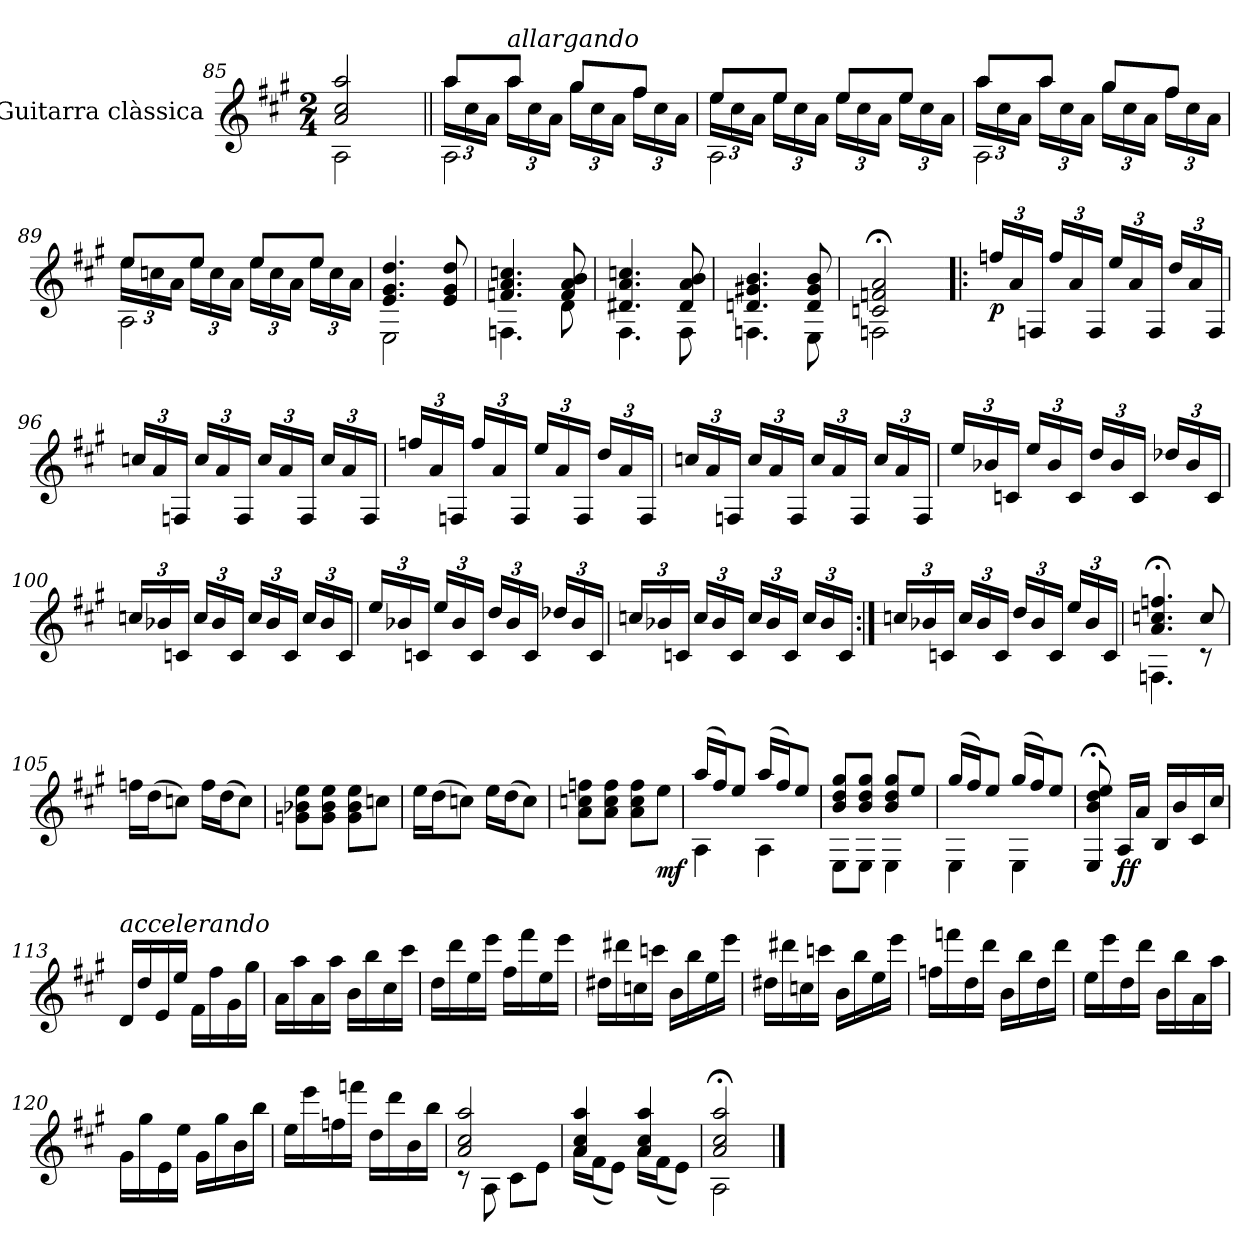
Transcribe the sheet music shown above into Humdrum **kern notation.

**kern	**dynam
*part1	*part1
*staff1	*staff1
*I"Guitarra clàssica	*
*clefG2	*
*ITrd7c12	*
*k[f#c#g#]	*
*A:	*
*M2/4	*
=85	=85
*^	*
2A/ 2c#/ 2a/	2AA\	.
!!LO:LB:g=z	!!
=86||	=86||	=86||
*	*Xbrackettup	*
*v	*v	*
*MM55	*
*^	*
*	*^	*
8a/L	24a\LL	2AA\	.
.	24c#\	.	.
.	24A\JJ	.	.
!LO:TX:a:i:t=allargando	!	!	!
8a/J	24a\LL	.	.
.	24c#\	.	.
.	24A\JJ	.	.
8g#/L	24g#\LL	.	.
.	24c#\	.	.
.	24A\JJ	.	.
8f#/J	24f#\LL	.	.
.	24c#\	.	.
.	24A\JJ	.	.
=87	=87	=87	=87
8e/L	24e\LL	2AA\	.
.	24c#\	.	.
.	24A\JJ	.	.
8e/J	24e\LL	.	.
.	24c#\	.	.
.	24A\JJ	.	.
8e/L	24e\LL	.	.
.	24c#\	.	.
.	24A\JJ	.	.
8e/J	24e\LL	.	.
.	24c#\	.	.
.	24A\JJ	.	.
=88	=88	=88	=88
8a/L	24a\LL	2AA\	.
.	24c#\	.	.
.	24A\JJ	.	.
8a/J	24a\LL	.	.
.	24c#\	.	.
.	24A\JJ	.	.
8g#/L	24g#\LL	.	.
.	24c#\	.	.
.	24A\JJ	.	.
8f#/J	24f#\LL	.	.
.	24c#\	.	.
.	24A\JJ	.	.
!!LO:PB:g=z	!!	!!
=89	=89	=89	=89
8e/L	24e\LL	2AA\	.
.	24cn\	.	.
.	24A\JJ	.	.
8e/J	24e\LL	.	.
.	24c\	.	.
.	24A\JJ	.	.
8e/L	24e\LL	.	.
.	24c\	.	.
.	24A\JJ	.	.
8e/J	24e\LL	.	.
.	24c\	.	.
.	24A\JJ	.	.
*	*v	*v	*
=90	=90	=90
4.E/ 4.G#/ 4.d/	2EE\	.
8E/ 8G#/ 8d/	.	.
=91	=91	=91
4.Fn/ 4.A/ 4.cn/	4.FFn\	.
8F/ 8A/ 8B/	8D\	.
=92	=92	=92
4.D#X/ 4.A/ 4.cn/	4.FF#\	.
8D#/ 8A/ 8B/	8FF#\	.
=93	=93	=93
4.Dn/ 4.G#X/ 4.B/	4.FFn\	.
8D/ 8G#/ 8B/	8EE\	.
=94	=94	=94
2Cn/;< 2Fn/;< 2A/;<	2FFn\	.
!!LO:LB:g=z	!!
=95!|:	=95!|:	=95!|:
!	!	!LO:DY:b
*v	*v	*
24fn/LL	p
24A/	.
24FFn/JJ	.
24f/LL	.
24A/	.
24FF/JJ	.
24e/LL	.
24A/	.
24FF/JJ	.
24d/LL	.
24A/	.
24FF/JJ	.
=96	=96
24cn/LL	.
24A/	.
24FFn/JJ	.
24c/LL	.
24A/	.
24FF/JJ	.
24c/LL	.
24A/	.
24FF/JJ	.
24c/LL	.
24A/	.
24FF/JJ	.
=97	=97
24fn/LL	.
24A/	.
24FFn/JJ	.
24f/LL	.
24A/	.
24FF/JJ	.
24e/LL	.
24A/	.
24FF/JJ	.
24d/LL	.
24A/	.
24FF/JJ	.
!!LO:LB:g=z
=98	=98
24cn/LL	.
24A/	.
24FFn/JJ	.
24c/LL	.
24A/	.
24FF/JJ	.
24c/LL	.
24A/	.
24FF/JJ	.
24c/LL	.
24A/	.
24FF/JJ	.
=99	=99
24e/LL	.
24B-X/	.
24Cn/JJ	.
24e/LL	.
24B-/	.
24C/JJ	.
24d/LL	.
24B-/	.
24C/JJ	.
24d-X/LL	.
24B-/	.
24C/JJ	.
=100	=100
24cn/LL	.
24B-X/	.
24Cn/JJ	.
24c/LL	.
24B-/	.
24C/JJ	.
24c/LL	.
24B-/	.
24C/JJ	.
24c/LL	.
24B-/	.
24C/JJ	.
!!LO:LB:g=z
=101	=101
24e/LL	.
24B-X/	.
24Cn/JJ	.
24e/LL	.
24B-/	.
24C/JJ	.
24d/LL	.
24B-/	.
24C/JJ	.
24d-X/LL	.
24B-/	.
24C/JJ	.
=102	=102
24cn/LL	.
24B-X/	.
24Cn/JJ	.
24c/LL	.
24B-/	.
24C/JJ	.
24c/LL	.
24B-/	.
24C/JJ	.
24c/LL	.
24B-/	.
24C/JJ	.
=103:|!	=103:|!
24cn/LL	.
24B-X/	.
24Cn/JJ	.
24c/LL	.
24B-/	.
24C/JJ	.
24d/LL	.
24B-/	.
24C/JJ	.
24e/LL	.
24B-/	.
24C/JJ	.
!!LO:LB:g=z
=104	=104
*^	*
4.A/;< 4.cn/;< 4.fn/;<	4.FFn\	.
8c/	8rc	.
*v	*v	*
=105	=105
16fn\LL	.
(>16d\J	.
8cn\J)	.
16f\LL	.
(>16d\J	.
8c\J)	.
=106	=106
8Gn\ 8B-X\ 8e\L	.
8G\ 8B-\ 8e\J	.
8G\ 8B-\ 8e\L	.
8cn\J	.
!!LO:LB:g=z
=107	=107
16e\LL	.
(>16d\J	.
8cn\J)	.
16e\LL	.
(>16d\J	.
8c\J)	.
=108	=108
8A\ 8cn\ 8fn\L	.
8A\ 8c\ 8f\J	.
8A\ 8c\ 8f\L	.
!	!LO:DY:b
8e\J	mf
=109	=109
*^	*
(16a/LL	4AA\	.
16f#/J)	.	.
8e/J	.	.
(16a/LL	4AA\	.
16f#/J)	.	.
8e/J	.	.
=110	=110	=110
8B/ 8d/ 8g#/L	8EE\L	.
8B/ 8d/ 8g#/J	8EE\J	.
8B/ 8d/ 8g#/L	4EE\	.
8e/J	.	.
=111	=111	=111
(16g#/LL	4EE\	.
16f#/J)	.	.
8e/J	.	.
(16g#/LL	4EE\	.
16f#/J)	.	.
8e/J	.	.
*v	*v	*
=112	=112
*MM120	*
8EE/;< 8B/;< 8d/;< 8e/;<	.
!	!LO:DY:b
16AA/LL	ff
16A/JJ	.
16BB/LL	.
16B/	.
16C#/	.
16c#/JJ	.
!!LO:PB:g=z
=113	=113
!LO:TX:a:i:t=accelerando	!
16D/LL	.
16d/	.
16E/	.
16e/JJ	.
16F#\LL	.
16f#\	.
16G#\	.
16g#\JJ	.
=114	=114
16A\LL	.
16a\	.
16A\	.
16a\JJ	.
16B\LL	.
16b\	.
16c#\	.
16cc#\JJ	.
=115	=115
16d\LL	.
16dd\	.
16e\	.
16ee\JJ	.
16f#\LL	.
16ff#\	.
16e\	.
16ee\JJ	.
=116	=116
16d#X\LL	.
16dd#X\	.
16cn\	.
16ccn\JJ	.
16B\LL	.
16b\	.
16e\	.
16ee\JJ	.
!!LO:LB:g=z
=117	=117
16d#X\LL	.
16dd#X\	.
16cn\	.
16ccn\JJ	.
16B\LL	.
16b\	.
16e\	.
16ee\JJ	.
=118	=118
16fn\LL	.
16ffn\	.
16d\	.
16dd\JJ	.
16B\LL	.
16b\	.
16d\	.
16dd\JJ	.
=119	=119
16e\LL	.
16ee\	.
16d\	.
16dd\JJ	.
16B\LL	.
16b\	.
16A\	.
16a\JJ	.
=120	=120
16G#\LL	.
16g#\	.
16E\	.
16e\JJ	.
16G#\LL	.
16g#\	.
16B\	.
16b\JJ	.
!!LO:LB:g=z
=121	=121
16e\LL	.
16ee\	.
16fn\	.
16ffn\JJ	.
16d\LL	.
16dd\	.
16B\	.
16b\JJ	.
=122	=122
*^	*
2A/ 2c#/ 2a/	8rc	.
.	8AA\	.
.	8C#\L	.
.	8E\J	.
=123	=123	=123
4A/ 4c#/ 4a/	16A\LL	.
.	(>16F#\J	.
.	8E\J)	.
4A/ 4c#/ 4a/	16A\LL	.
.	(>16F#\J	.
.	8E\J)	.
=124	=124	=124
2A/;< 2c#/;< 2a/;<	2AA\	.
*v	*v	*
==	==
*-	*-
